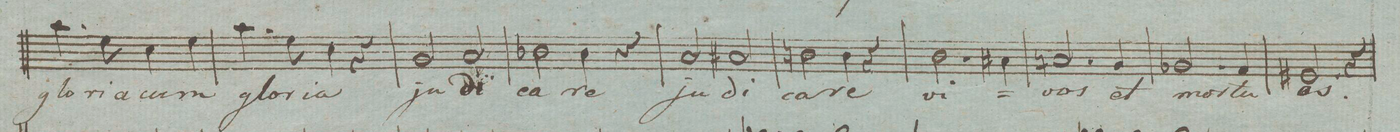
**kern	**text	**dynam
*I"Basso. Tutti i Solo	*	*
*clefF4	*	*
*k[]	*	*
*met(c|)	*	*
*M2/2	*	*
4.c\	glo-	.
8G\	-ri-	.
4E\	-a	.
4G\	cum	.
=145	=145	=145
4.c\	glo-	.
8G\	-ri-	.
4E\	-a	.
4r	.	.
=146	=146	=146
2BB/	ju-	.
2C/	-di-	.
=147	=147	=147
2D-X\	-ca-	.
4D-\	-re	.
4r	.	.
=148	=148	=148
2C/	ju-	.
2C#X/	-di-	.
=149	=149	=149
2Dn\	-ca-	.
4D\	-re	.
4r	.	.
=150	=150	=150
2.D\	vi-	.
4C#X\	.	.
=151	=151	=151
2.Cn/	-vos	.
4BB/	et	.
=152	=152	=152
2.BB-X/	mor-	.
4AA/	-tu-	.
=153	=153	=153
2.GG#X/	-os.	.
4r	.	.
=154	=154	=154
*-	*-	*-
